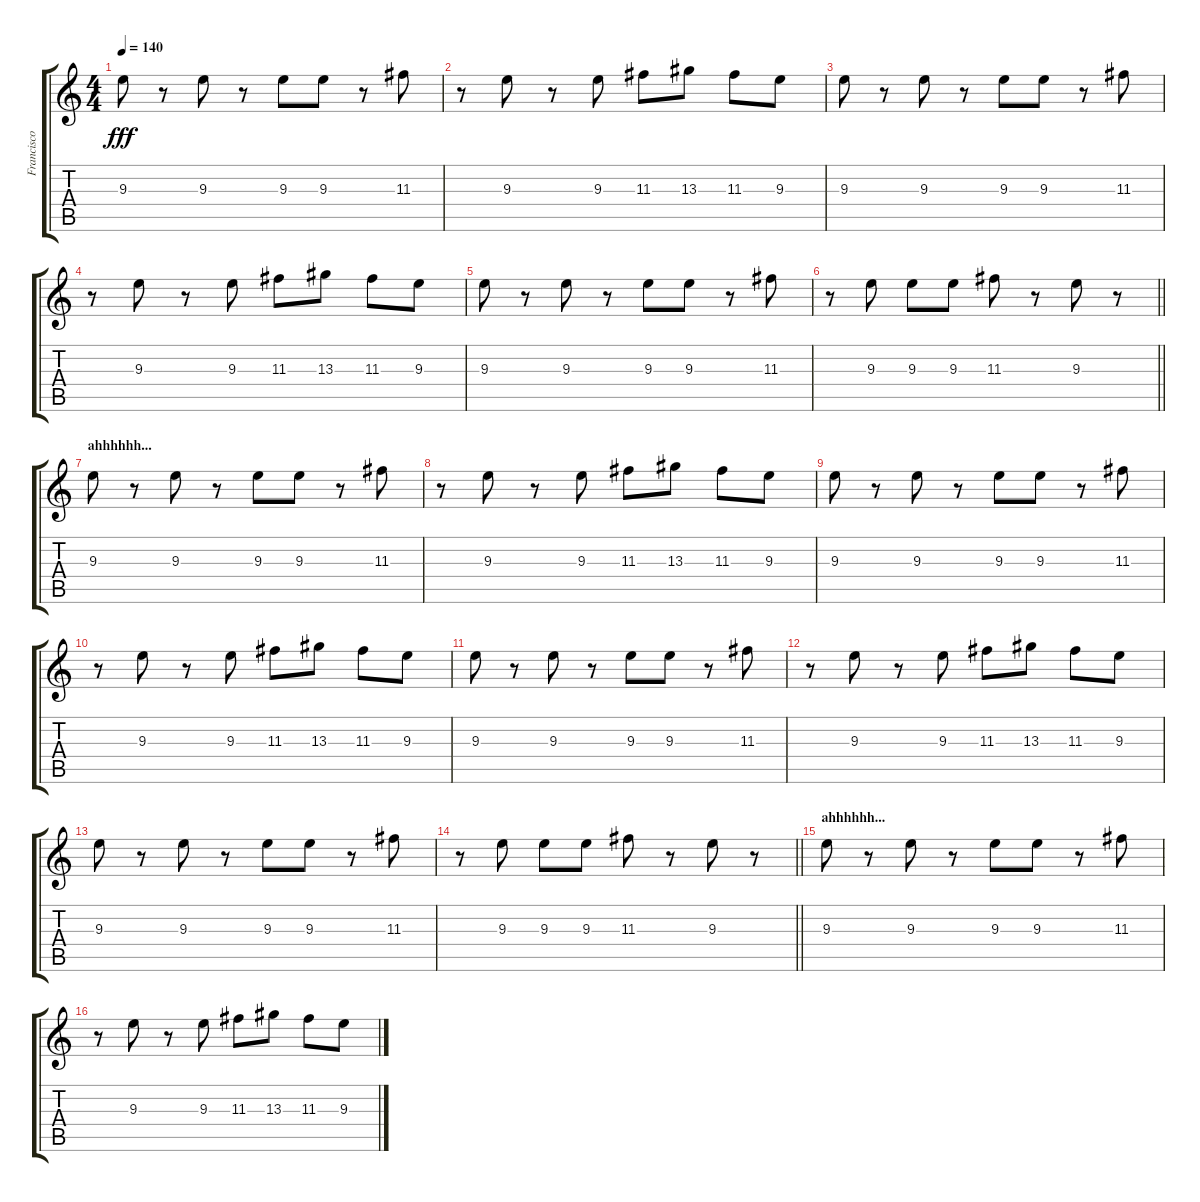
\track ("Francisco Risso C#m" "Francisco ") {instrument distortionguitar}
\staff {score tabs}
\tuning (E4 B3 G3 D3 A2 E2) {hide}
\ts (4 4)
\tempo 140
\clef g2
\ks c
9.3.8{dy fff} r.8 9.3.8 r.8 9.3.8 9.3.8 r.8 11.3.8 |
r.8 9.3.8 r.8 9.3.8 11.3.8 13.3.8 11.3.8 9.3.8 |
9.3.8 r.8 9.3.8 r.8 9.3.8 9.3.8 r.8 11.3.8 |
r.8 9.3.8 r.8 9.3.8 11.3.8 13.3.8 11.3.8 9.3.8 |
9.3.8 r.8 9.3.8 r.8 9.3.8 9.3.8 r.8 11.3.8 |
\barLineRight lightlight
r.8 9.3.8 9.3.8 9.3.8 11.3.8 r.8 9.3.8 r.8 |
\section ("" "ahhhhhh...")
9.3.8 r.8 9.3.8 r.8 9.3.8 9.3.8 r.8 11.3.8 |
r.8 9.3.8 r.8 9.3.8 11.3.8 13.3.8 11.3.8 9.3.8 |
9.3.8 r.8 9.3.8 r.8 9.3.8 9.3.8 r.8 11.3.8 |
r.8 9.3.8 r.8 9.3.8 11.3.8 13.3.8 11.3.8 9.3.8 |
9.3.8 r.8 9.3.8 r.8 9.3.8 9.3.8 r.8 11.3.8 |
r.8 9.3.8 r.8 9.3.8 11.3.8 13.3.8 11.3.8 9.3.8 |
9.3.8 r.8 9.3.8 r.8 9.3.8 9.3.8 r.8 11.3.8 |
\barLineRight lightlight
r.8 9.3.8 9.3.8 9.3.8 11.3.8 r.8 9.3.8 r.8 |
\section ("" "ahhhhhh...")
9.3.8 r.8 9.3.8 r.8 9.3.8 9.3.8 r.8 11.3.8 |
r.8 9.3.8 r.8 9.3.8 11.3.8 13.3.8 11.3.8 9.3.8
